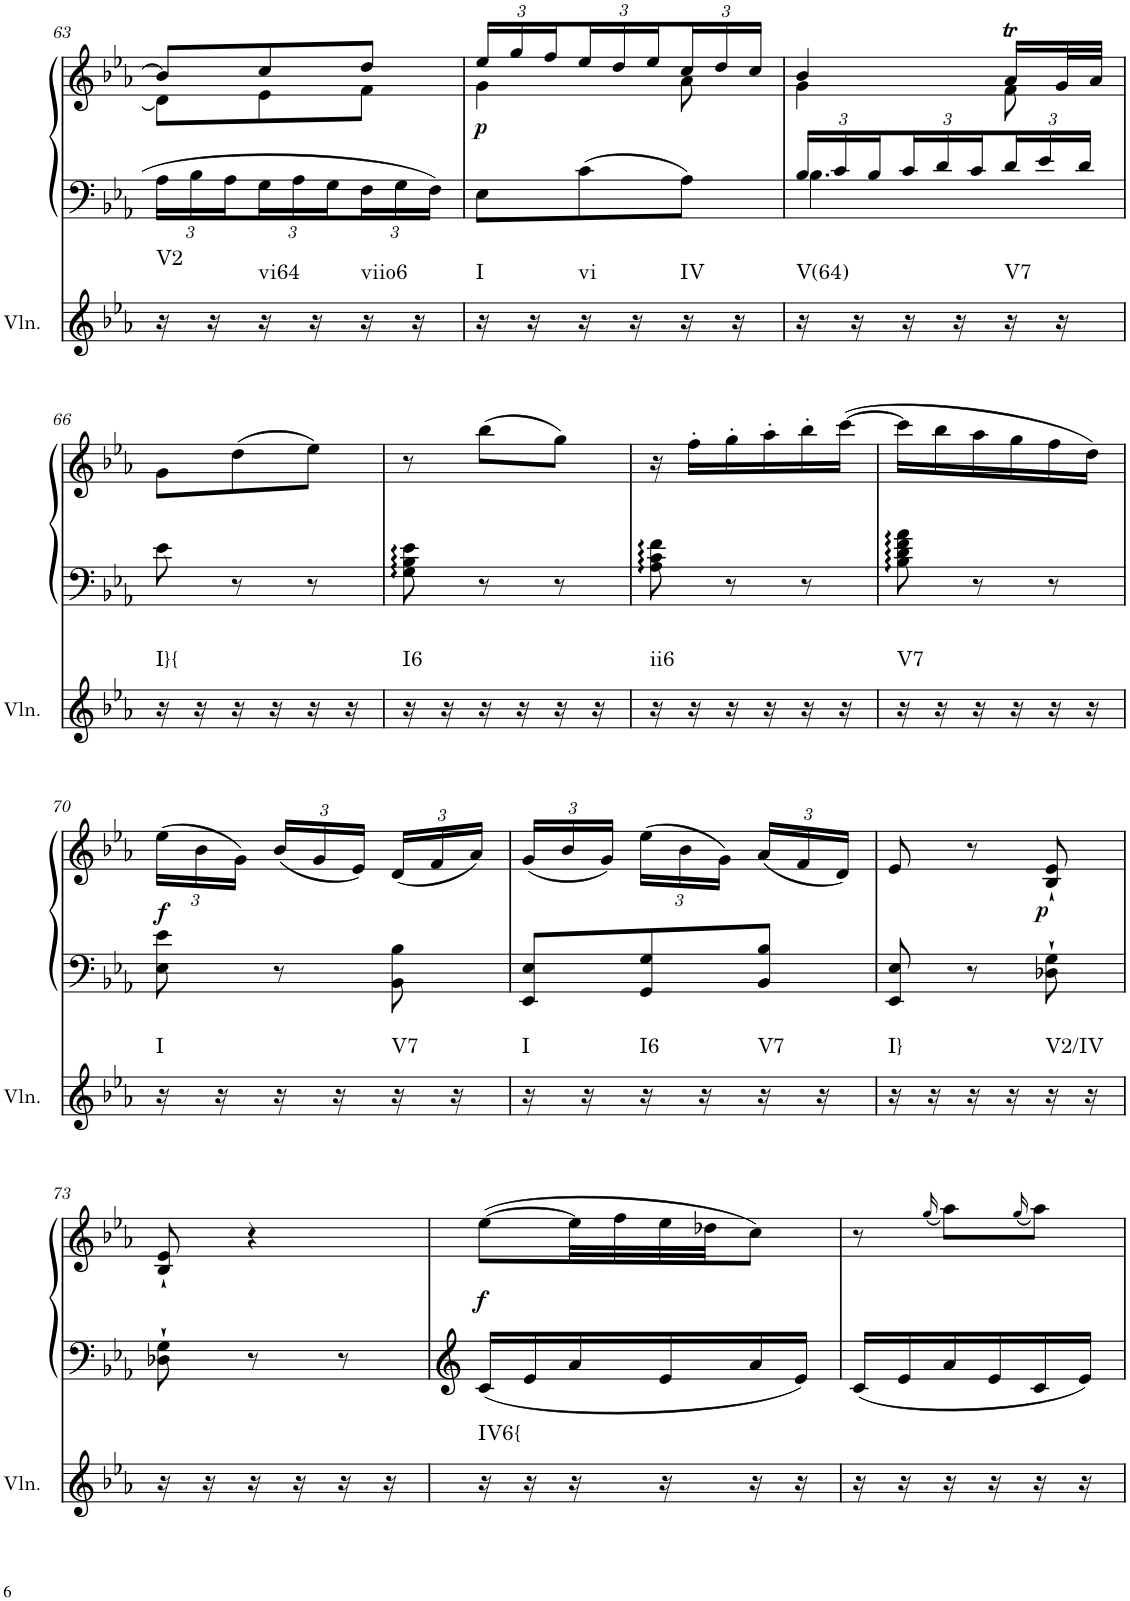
**kern	**harte	**kern	**kern	**dynam
*part2	*part2	*part1	*part1	*part1
*staff3	*	*staff2	*staff1	*staff1/2
*I"Violin	*	*I"Klavier linke Hand	*	*
*I'Vln.	*	*	*	*
!!LO:PB:g=z
*clefG2	*	*clefF4	*clefG2	*
*k[b-e-a-]	*	*k[b-e-a-]	*k[b-e-a-]	*
*M3/8	*	*M3/8	*M3/8	*
*	*	*Xbrackettup	*	*
=63	=63	=63	=63	=63
*	*	*	*^	*
!	!LO:H:kt=V2	!	!	!	!
16r	N	24A-\LL	8b-/L]	8d\L]	.
.	.	24B-\	.	.	.
16r	.	.	.	.	.
.	.	24A-\	.	.	.
!	!LO:H:kt=vi64	!	!	!	!
16r	N	24G\	8cc/	8e-\	.
.	.	24A-\	.	.	.
16r	.	.	.	.	.
.	.	24G\	.	.	.
!	!LO:H:kt=viio6	!	!	!	!
16r	N	24F\	8dd/J	8f\J	.
.	.	24G\	.	.	.
16r	.	.	.	.	.
.	.	24F\JJ	.	.	.
=64	=64	=64	=64	=64	=64
*	*	*	*Xbrackettup	*	*
!	!LO:H:kt=I	!	!	!	!LO:DY:b
16r	N	8E-\L	24ee-/LL	4g\	p
.	.	.	24gg/	.	.
16r	.	.	.	.	.
.	.	.	24ff/	.	.
!	!LO:H:kt=vi	!	!	!	!
16r	N	8c\	24ee-/	.	.
.	.	.	24dd/	.	.
16r	.	.	.	.	.
.	.	.	24ee-/	.	.
!	!LO:H:kt=IV	!	!	!	!
16r	N	8A-\J	24cc/	8a-\	.
.	.	.	24dd/	.	.
16r	.	.	.	.	.
.	.	.	24cc/JJ	.	.
=65	=65	=65	=65	=65	=65
*	*	*^	*	*	*
!	!LO:H:kt=V(64)	!	!	!	!	!
16r	N	24B-/LL	4.B-\	4b-/	4g\	.
.	.	24c/	.	.	.	.
16r	.	.	.	.	.	.
.	.	24B-/	.	.	.	.
16r	.	24c/	.	.	.	.
.	.	24d/	.	.	.	.
16r	.	.	.	.	.	.
.	.	24c/	.	.	.	.
!	!LO:H:kt=V7	!	!	!	!	!
16r	N	24d/	.	16a-T/LL	8f\	.
.	.	24e-/	.	.	.	.
16r	.	.	.	32g/L	.	.
.	.	24d/JJ	.	.	.	.
.	.	.	.	32a-/JJJ	.	.
*	*	*v	*v	*	*	*
*	*	*	*v	*v	*
!!LO:LB:g=z
=66	=66	=66	=66	=66
!	!LO:H:kt=I}{	!	!	!
16r	N	8e-\	8g\L	.
16r	.	.	.	.
16r	.	8r	(8dd\	.
16r	.	.	.	.
16r	.	8r	8ee-\J)	.
16r	.	.	.	.
=67	=67	=67	=67	=67
!	!LO:H:kt=I6	!	!	!
16r	N	8G\ 8B-\ 8e-\	8r	.
16r	.	.	.	.
16r	.	8r	(8bb-\L	.
16r	.	.	.	.
16r	.	8r	8gg\J)	.
16r	.	.	.	.
=68	=68	=68	=68	=68
!	!LO:H:kt=ii6	!	!	!
16r	N	8A-\ 8c\ 8f\	16r	.
16r	.	.	16ff'\LL	.
16r	.	8r	16gg'\	.
16r	.	.	16aa-'\	.
16r	.	8r	16bb-'\	.
16r	.	.	([16ccc\JJ	.
=69	=69	=69	=69	=69
!	!LO:H:kt=V7	!	!	!
16r	N	8B-\ 8d\ 8f\ 8a-\	16ccc\LL]	.
16r	.	.	16bb-\	.
16r	.	8r	16aa-\	.
16r	.	.	16gg\	.
16r	.	8r	16ff\	.
16r	.	.	16dd\JJ)	.
!!LO:LB:g=z
=70	=70	=70	=70	=70
!	!LO:H:kt=I	!	!	!LO:DY:a=2
16r	N	8E-\ 8e-\	(24ee-\LL	f
.	.	.	24b-\	.
16r	.	.	.	.
.	.	.	24g\JJ)	.
16r	.	8r	(24b-/LL	.
.	.	.	24g/	.
16r	.	.	.	.
.	.	.	24e-/JJ)	.
!	!LO:H:kt=V7	!	!	!
16r	N	8BB-\ 8B-\	(24d/LL	.
.	.	.	24f/	.
16r	.	.	.	.
.	.	.	24a-/JJ)	.
=71	=71	=71	=71	=71
!	!LO:H:kt=I	!	!	!
16r	N	8EE-/ 8E-/L	(24g/LL	.
.	.	.	24b-/	.
16r	.	.	.	.
.	.	.	24g/JJ)	.
!	!LO:H:kt=I6	!	!	!
16r	N	8GG/ 8G/	(24ee-\LL	.
.	.	.	24b-\	.
16r	.	.	.	.
.	.	.	24g\JJ)	.
!	!LO:H:kt=V7	!	!	!
16r	N	8BB-/ 8B-/J	(24a-/LL	.
.	.	.	24f/	.
16r	.	.	.	.
.	.	.	24d/JJ)	.
=72	=72	=72	=72	=72
!	!LO:H:kt=I}	!	!	!
16r	N	8EE-/ 8E-/	8e-/	.
16r	.	.	.	.
16r	.	8r	8r	.
16r	.	.	.	.
!	!LO:H:kt=V2/IV	!	!	!LO:DY:b
16r	N	8D-X\` 8G\`	8B-/` 8e-/`	p
16r	.	.	.	.
!!LO:LB:g=z
=73	=73	=73	=73	=73
16r	.	8D-X\` 8G\`	8B-/` 8e-/`	.
16r	.	.	.	.
16r	.	8r	4r	.
16r	.	.	.	.
16r	.	8r	.	.
16r	.	.	.	.
=74	=74	=74	=74	=74
!	!LO:H:kt=IV6{	!	!	!LO:DY:b
16r	N	16c/LL	([8ee-\L	f
16r	.	16e-/	.	.
16r	.	16a-/	32ee-\LL]	.
.	.	.	32ff\	.
16r	.	16e-/	32ee-\	.
.	.	.	32dd-X\JJ	.
16r	.	16a-/	8cc\J)	.
16r	.	16e-/JJ	.	.
=75	=75	=75	=75	=75
16r	.	16c/LL	8r	.
16r	.	16e-/	.	.
.	.	.	(16qgg/	.
16r	.	16a-/	8aa-\L)	.
16r	.	16e-/	.	.
.	.	.	(16qgg/	.
16r	.	16c/	8aa-\J)	.
16r	.	16e-/JJ	.	.
=	=	=	=	=
*-	*-	*-	*-	*-
